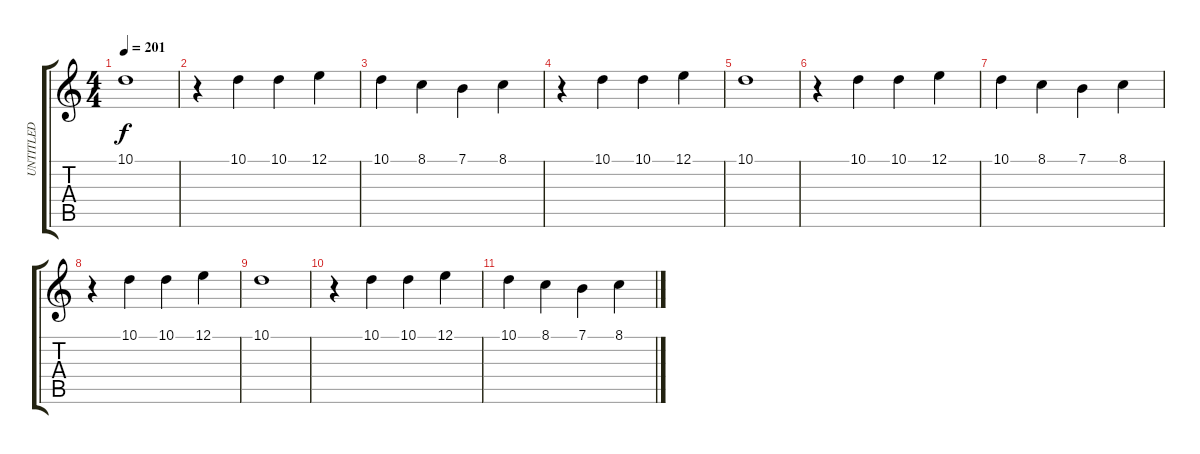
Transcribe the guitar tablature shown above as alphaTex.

\track ("UNTITLED" "UNTITLED") {instrument englishhorn}
\staff {score tabs}
\tuning (E4 B3 G3 D3 A2 E2) {hide}
\ts (4 4)
\tempo 201
\clef g2
\ks c
10.1.1{dy f} |
r.4 10.1.4 10.1.4 12.1.4 |
10.1.4 8.1.4 7.1.4 8.1.4 |
r.4 10.1.4 10.1.4 12.1.4 |
10.1.1 |
r.4 10.1.4 10.1.4 12.1.4 |
10.1.4 8.1.4 7.1.4 8.1.4 |
r.4 10.1.4 10.1.4 12.1.4 |
10.1.1 |
r.4 10.1.4 10.1.4 12.1.4 |
10.1.4 8.1.4 7.1.4 8.1.4
